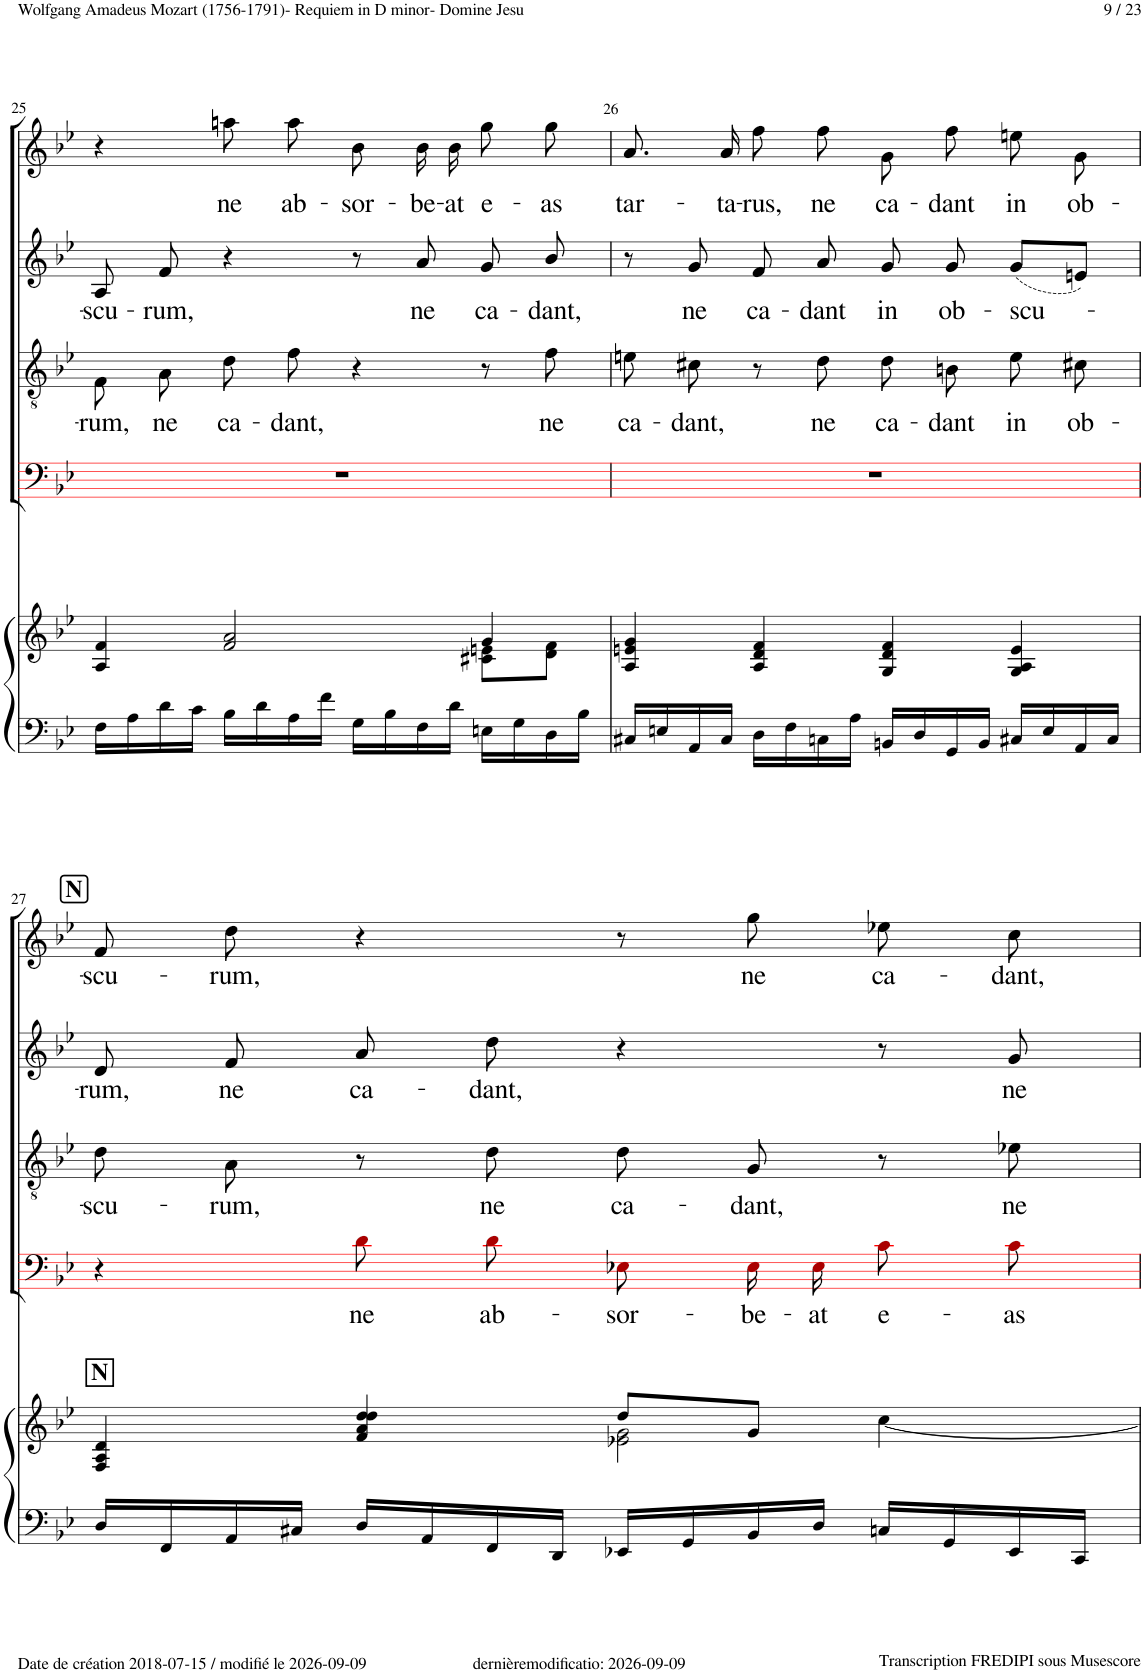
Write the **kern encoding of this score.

**kern	**kern	**kern	**text	**kern	**text	**kern	**text	**kern	**text
*part5	*part5	*part4	*part4	*part3	*part3	*part2	*part2	*part1	*part1
*staff6	*staff5	*staff4	*staff4	*staff3	*staff3	*staff2	*staff2	*staff1	*staff1
*I"Piano	*	*I"Bass	*	*I"Tenor	*	*I"Alto	*	*I"Soprano	*
*I'Pno	*	*	*	*	*	*	*	*	*
!!LO:PB:g=z
*clefF4	*clefG2	*clefF4	*	*clefGv2	*	*clefG2	*	*clefG2	*
*	*	*ITrd8c14	*	*	*	*	*	*	*
*k[b-e-]	*k[b-e-]	*k[b-e-]	*	*k[b-e-]	*	*k[b-e-]	*	*k[b-e-]	*
*M4/4	*M4/4	*M4/4	*	*M4/4	*	*M4/4	*	*M4/4	*
*met(c)	*met(c)	*met(c)	*	*met(c)	*	*met(c)	*	*met(c)	*
=25	=25	=25	=25	=25	=25	=25	=25	=25	=25
*	*^	*	*	*	*	*	*	*	*
!	!	!	!	!	!	!LO:LY:b	!	!LO:LY:b	!	!
16F\LL	4A/ 4f/	2.ryy	1r	.	8F!\L	-rum,	8A!/	-scu-	4r	.
16A\	.	.	.	.	.	.	.	.	.	.
!	!	!	!	!	!	!LO:LY:b	!	!LO:LY:b	!	!
16d\	.	.	.	.	8A!\J	ne	8f!/	-rum,	.	.
16c\JJ	.	.	.	.	.	.	.	.	.	.
!	!	!	!	!	!	!LO:LY:b	!	!	!	!LO:LY:b
16B-\LL	2f/ 2a/	.	.	.	8d!\L	ca-	4r	.	8aan!\L	ne
16d\	.	.	.	.	.	.	.	.	.	.
!	!	!	!	!	!	!LO:LY:b	!	!	!	!LO:LY:b
16A\	.	.	.	.	8f!\J	-dant,	.	.	8aa!\J	ab-
16f\JJ	.	.	.	.	.	.	.	.	.	.
!	!	!	!	!	!	!	!	!	!	!LO:LY:b
16G\LL	.	.	.	.	4r	.	8r	.	8b-!\L	-sor-
16B-\	.	.	.	.	.	.	.	.	.	.
!	!	!	!	!	!	!	!	!LO:LY:b	!	!LO:LY:b
16F\	.	.	.	.	.	.	8a!/	ne	16b-!\L	-be-
!	!	!	!	!	!	!	!	!	!	!LO:LY:b
16d\JJ	.	.	.	.	.	.	.	.	16b-!\JJ	-at
!	!	!	!	!	!	!	!	!LO:LY:b	!	!LO:LY:b
16En\LL	4g/	8c#X\ 8en\L	.	.	8r	.	8g!/	ca-	8gg!\L	e-
16G\	.	.	.	.	.	.	.	.	.	.
!	!	!	!	!	!	!LO:LY:b	!	!LO:LY:b	!	!LO:LY:b
16D\	.	8d\ 8f\J	.	.	8f!\	ne	8b-!/	-dant,	8gg!\J	-as
16B-\JJ	.	.	.	.	.	.	.	.	.	.
*	*v	*v	*	*	*	*	*	*	*	*
=26	=26	=26	=26	=26	=26	=26	=26	=26	=26
!	!	!	!	!	!LO:LY:b	!	!	!	!LO:LY:b
16C#X/LL	4A/ 4en/ 4g/	1r	.	8en!\L	ca-	8r	.	8.a!/L	tar-
16En/	.	.	.	.	.	.	.	.	.
!	!	!	!	!	!LO:LY:b	!	!LO:LY:b	!	!
16AA/	.	.	.	8c#X!\J	-dant,	8g!/	ne	.	.
!	!	!	!	!	!	!	!	!	!LO:LY:b
16C#/JJ	.	.	.	.	.	.	.	16a!/Jk	-ta-
!	!	!	!	!	!	!	!LO:LY:b	!	!LO:LY:b
16D\LL	4A/ 4d/ 4f/	.	.	8r	.	8f!/	ca-	8ff!\L	-rus,
16F\	.	.	.	.	.	.	.	.	.
!	!	!	!	!	!LO:LY:b	!	!LO:LY:b	!	!LO:LY:b
16Cn\	.	.	.	8d!\	ne	8a!/	-dant	8ff!\J	ne
16A\JJ	.	.	.	.	.	.	.	.	.
!	!	!	!	!	!LO:LY:b	!	!LO:LY:b	!	!LO:LY:b
16BBn/LL	4G/ 4d/ 4f/	.	.	8d!\L	ca-	8g!/	in	8g!\L	ca-
16D/	.	.	.	.	.	.	.	.	.
!	!	!	!	!	!LO:LY:b	!	!LO:LY:b	!	!LO:LY:b
16GG/	.	.	.	8Bn!\J	-dant	8g!/	ob-	8ff!\J	-dant
16BB/JJ	.	.	.	.	.	.	.	.	.
!	!	!	!	!	!LO:LY:b	!	!LO:LY:b	!	!LO:LY:b
16C#X/LL	4G/ 4A/ 4e/	.	.	8e!\L	in	(8g!/L	-scu-	8een!\L	in
16E/	.	.	.	.	.	.	.	.	.
!	!	!	!	!	!LO:LY:b	!	!	!	!LO:LY:b
16AA/	.	.	.	8c#X!\J	ob-	8en!/J)	.	8g!\J	ob-
16C#/JJ	.	.	.	.	.	.	.	.	.
!!LO:LB:g=z
!!LO:REH:place=s1:a:B:cj:fs=14:t=N
=27	=27	=27	=27	=27	=27	=27	=27	=27	=27
*	*^	*	*	*	*	*	*	*	*
!	!LO:TX:a:B:t=N	!	!	!	!	!	!	!	!	!
!	!	!	!	!	!	!LO:LY:b	!	!LO:LY:b	!	!LO:LY:b
16D/LL	4F/ 4A/ 4d/	2ryy	4r	.	8d!\L	-scu-	8d!/	-rum,	8f!/L	-scu-
16FF/	.	.	.	.	.	.	.	.	.	.
!	!	!	!	!	!	!LO:LY:b	!	!LO:LY:b	!	!LO:LY:b
16AA/	.	.	.	.	8A!\J	-rum,	8f!/	ne	8dd!/J	-rum,
16C#X/JJ	.	.	.	.	.	.	.	.	.	.
!	!	!	!	!LO:LY:b	!	!	!	!LO:LY:b	!	!
16D/LL	4f/ 4a/ 4dd/ 4dd/	.	8d!i\L	ne	8r	.	8a!/	ca-	4r	.
16AA/	.	.	.	.	.	.	.	.	.	.
!	!	!	!	!LO:LY:b	!	!LO:LY:b	!	!LO:LY:b	!	!
16FF/	.	.	8d!i\J	ab-	8d!\	ne	8dd!\	-dant,	.	.
16DD/JJ	.	.	.	.	.	.	.	.	.	.
!	!	!	!	!LO:LY:b	!	!LO:LY:b	!	!	!	!
16EE-X/LL	8dd/L	2e-X\ 2g\	8E-X!i\L	-sor-	8d!\L	ca-	4r	.	8r	.
16GG/	.	.	.	.	.	.	.	.	.	.
!	!	!	!	!LO:LY:b	!	!LO:LY:b	!	!	!	!LO:LY:b
16BB-/	8g/J	.	16E-!i\L	-be-	8G!\J	-dant,	.	.	8gg!\	ne
!	!	!	!	!LO:LY:b	!	!	!	!	!	!
16D/JJ	.	.	16E-!i\JJ	-at	.	.	.	.	.	.
!	!	!	!	!LO:LY:b	!	!	!	!	!	!LO:LY:b
16Cn/LL	[4cc\	.	8c!i\L	e-	8r	.	8r	.	8ee-X!\L	ca-
16GG/	.	.	.	.	.	.	.	.	.	.
!	!	!	!	!LO:LY:b	!	!LO:LY:b	!	!LO:LY:b	!	!LO:LY:b
16EE-/	.	.	8c!i\J	-as	8e-X!\	ne	8g!/	ne	8cc!\J	-dant,
16CC/JJ	.	.	.	.	.	.	.	.	.	.
*	*v	*v	*	*	*	*	*	*	*	*
=	=	=	=	=	=	=	=	=	=
*-	*-	*-	*-	*-	*-	*-	*-	*-	*-
